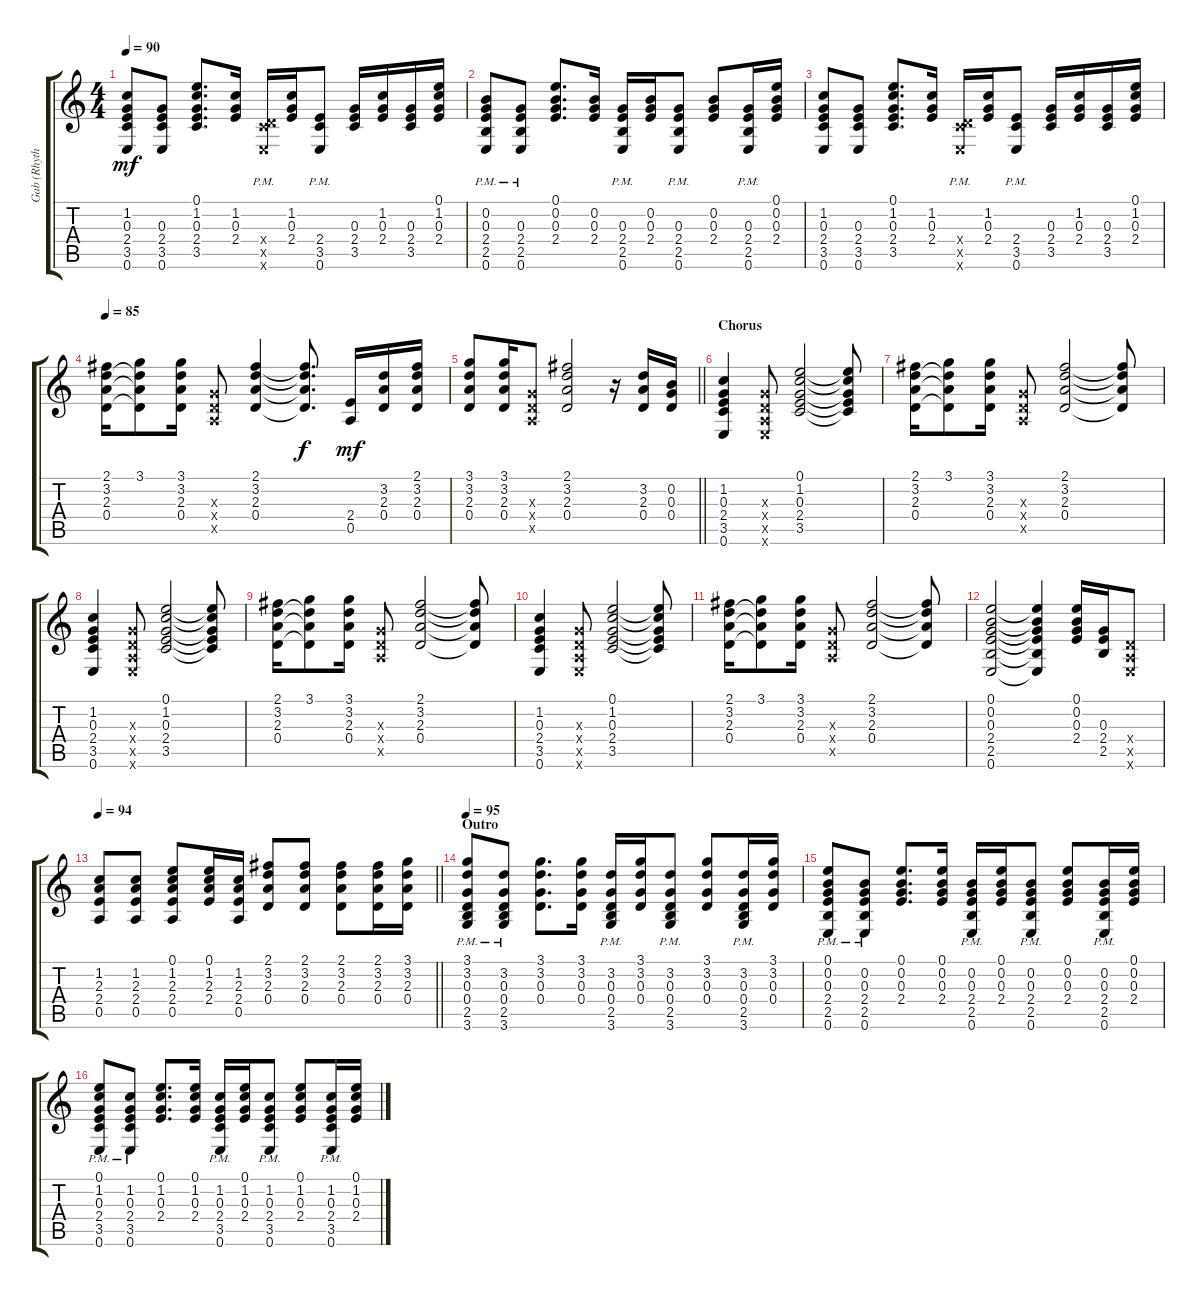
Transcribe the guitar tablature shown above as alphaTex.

\track ("Gab (Rhythm)" "Gab (Rhyth") {instrument electricguitarclean}
\staff {score tabs}
\tuning (E4 B3 G3 D3 A2 E2) {hide}
\ts (4 4)
\tempo 90
\clef g2
\ks c
(1.2 0.3 2.4 3.5 0.6).8{dy mf} (0.3 2.4 3.5 0.6).8 (0.1 1.2 0.3 2.4 3.5).8{d} (1.2 0.3 2.4).16 (0.4{x} 3.5{x} 0.6{pm x}).16 (1.2 0.3 2.4).16 (2.4{pm} 3.5 0.6).8 (0.3 2.4 3.5).16 (1.2 0.3 2.4).16 (0.3 2.4 3.5).16 (0.1 1.2 0.3 2.4).16 |
(0.2 0.3 2.4 2.5 0.6{pm}).8 (0.3 2.4 2.5{pm} 0.6{pm}).8 (0.1 0.2 0.3 2.4).8{d} (0.2 0.3 2.4).16 (0.3 2.4{pm} 2.5{pm} 0.6{pm}).16 (0.2 0.3 2.4).16 (0.3 2.4{pm} 2.5{pm} 0.6{pm}).8 (0.2 0.3 2.4).8 (0.3 2.4{pm} 2.5{pm} 0.6{pm}).16 (0.1 0.2 0.3 2.4).16 |
(1.2 0.3 2.4 3.5 0.6).8 (0.3 2.4 3.5 0.6).8 (0.1 1.2 0.3 2.4 3.5).8{d} (1.2 0.3 2.4).16 (0.4{x} 3.5{x} 0.6{pm x}).16 (1.2 0.3 2.4).16 (2.4{pm} 3.5 0.6).8 (0.3 2.4 3.5).16 (1.2 0.3 2.4).16 (0.3 2.4 3.5).16 (0.1 1.2 0.3 2.4).16 |
\tempo 85
(2.1 3.2 2.3 0.4).16 (3.1 3.2{t} 2.3{t} 0.4{t}).8 (3.1 3.2 2.3 0.4).16 (0.3{x} 0.4{x} 0.5{x}).8 (2.1 3.2 2.3 0.4).4 (2.1{t} 3.2{t} 2.3{t} 0.4{t}).8{d dy f} (2.4 0.5).16{dy mf} (3.2 2.3 0.4).16 (2.1 3.2 2.3 0.4).16 |
\barLineRight lightlight
(3.1 3.2 2.3 0.4).8 (3.1 3.2 2.3 0.4).16 (0.3{x} 0.4{x} 0.5{x}).8 (2.1 3.2 2.3 0.4).2 r.16 (3.2 2.3 0.4).16 (0.2 0.3 0.4).16 |
\section ("" "Chorus")
(1.2 0.3 2.4 3.5 0.6).4 (0.3{x} 0.4{x} 0.5{x} 0.6{x}).8 (0.1 1.2 0.3 2.4 3.5).2 (0.1{t} 1.2{t} 0.3{t} 2.4{t} 3.5{t}).8 |
(2.1 3.2 2.3 0.4).16 (3.1 3.2{t} 2.3{t} 0.4{t}).8 (3.1 3.2 2.3 0.4).16 (0.3{x} 0.4{x} 0.5{x}).8 (2.1 3.2 2.3 0.4).2 (2.1{t} 3.2{t} 2.3{t} 0.4{t}).8 |
(1.2 0.3 2.4 3.5 0.6).4 (0.3{x} 0.4{x} 0.5{x} 0.6{x}).8 (0.1 1.2 0.3 2.4 3.5).2 (0.1{t} 1.2{t} 0.3{t} 2.4{t} 3.5{t}).8 |
(2.1 3.2 2.3 0.4).16 (3.1 3.2{t} 2.3{t} 0.4{t}).8 (3.1 3.2 2.3 0.4).16 (0.3{x} 0.4{x} 0.5{x}).8 (2.1 3.2 2.3 0.4).2 (2.1{t} 3.2{t} 2.3{t} 0.4{t}).8 |
(1.2 0.3 2.4 3.5 0.6).4 (0.3{x} 0.4{x} 0.5{x} 0.6{x}).8 (0.1 1.2 0.3 2.4 3.5).2 (0.1{t} 1.2{t} 0.3{t} 2.4{t} 3.5{t}).8 |
(2.1 3.2 2.3 0.4).16 (3.1 3.2{t} 2.3{t} 0.4{t}).8 (3.1 3.2 2.3 0.4).16 (0.3{x} 0.4{x} 0.5{x}).8 (2.1 3.2 2.3 0.4).2 (2.1{t} 3.2{t} 2.3{t} 0.4{t}).8 |
(0.1 0.2 0.3 2.4 2.5 0.6).2 (0.1{t} 0.2{t} 0.3{t} 2.4{t} 2.5{t} 0.6{t}).4 (0.1 0.2 0.3 2.4).16 (0.3 2.4 2.5).16 (0.4{x} 0.5{x} 0.6{x}).8 |
\tempo 94
\barLineRight lightlight
(1.2 2.3 2.4 0.5).8 (1.2 2.3 2.4 0.5).8 (0.1 1.2 2.3 2.4 0.5).8 (0.1 1.2 2.3 2.4).16 (1.2 2.3 2.4 0.5).16 (2.1 3.2 2.3 0.4).8 (2.1 3.2 2.3 0.4).8 (2.1 3.2 2.3 0.4).8 (2.1 3.2 2.3 0.4).16 (3.1 3.2 2.3 0.4).16 |
\section ("" "Outro")
\tempo 95
(3.1 3.2 0.3 0.4 2.5 3.6{pm}).8{volume 16} (3.2 0.3 0.4 2.5{pm} 3.6{pm}).8 (3.1 3.2 0.3 0.4).8{d} (3.1 3.2 0.3 0.4).16 (3.2 0.3 0.4{pm} 2.5{pm} 3.6{pm}).16 (3.1 3.2 0.3 0.4).16 (3.2 0.3 0.4{pm} 2.5{pm} 3.6{pm}).8 (3.1 3.2 0.3 0.4).8 (3.2 0.3 0.4{pm} 2.5{pm} 3.6{pm}).16 (3.1 3.2 0.3 0.4).16 |
(0.1 0.2 0.3 2.4 2.5 0.6{pm}).8 (0.2 0.3 2.4 2.5{pm} 0.6{pm}).8 (0.1 0.2 0.3 2.4).8{d} (0.1 0.2 0.3 2.4).16 (0.2 0.3 2.4{pm} 2.5{pm} 0.6{pm}).16 (0.1 0.2 0.3 2.4).16 (0.2 0.3 2.4{pm} 2.5{pm} 0.6{pm}).8 (0.1 0.2 0.3 2.4).8 (0.2 0.3 2.4{pm} 2.5{pm} 0.6{pm}).16 (0.1 0.2 0.3 2.4).16 |
(0.1 1.2 0.3 2.4 3.5 0.6{pm}).8 (1.2 0.3 2.4 3.5{pm} 0.6{pm}).8 (0.1 1.2 0.3 2.4).8{d} (0.1 1.2 0.3 2.4).16 (1.2 0.3 2.4{pm} 3.5{pm} 0.6{pm}).16 (0.1 1.2 0.3 2.4).16 (1.2 0.3 2.4{pm} 3.5{pm} 0.6{pm}).8 (0.1 1.2 0.3 2.4).8 (1.2 0.3 2.4{pm} 3.5{pm} 0.6{pm}).16 (0.1 1.2 0.3 2.4).16
